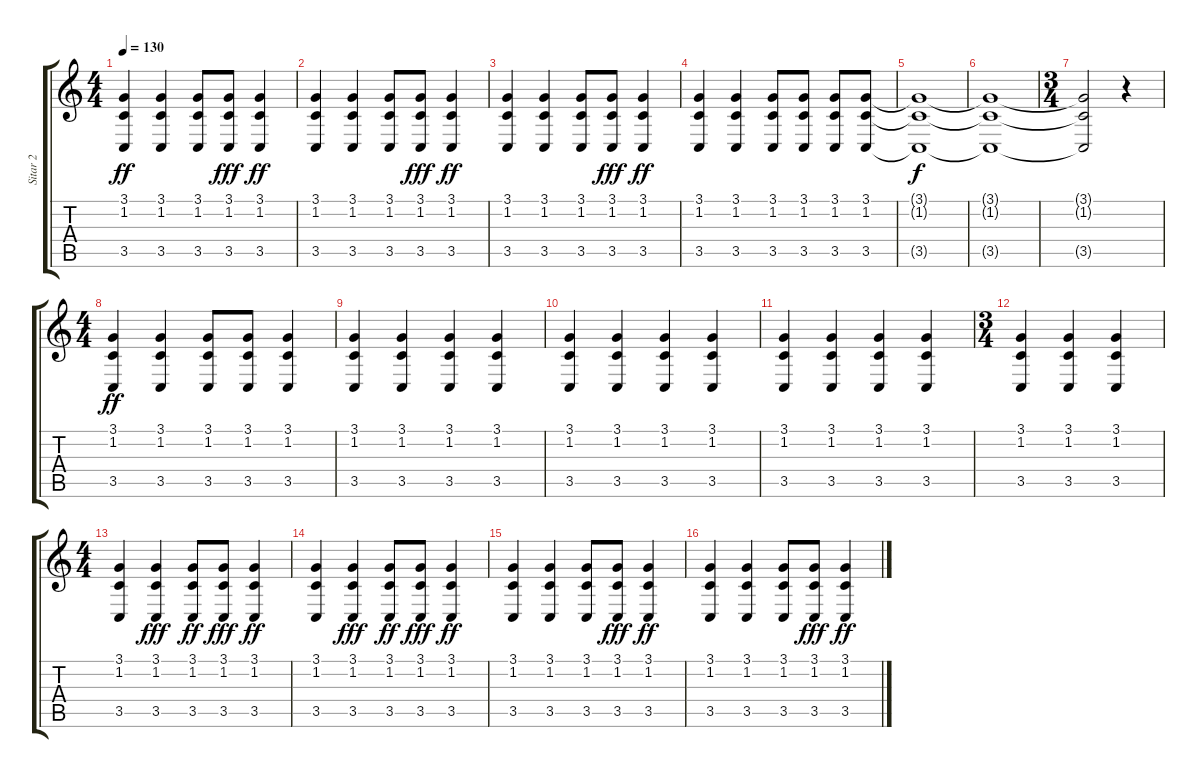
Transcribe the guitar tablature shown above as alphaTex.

\track ("Sitar 2" "Sitar 2") {instrument sitar}
\staff {score tabs}
\tuning (E4 B3 G3 D3 A2 E2) {hide}
\ts (4 4)
\tempo 130
\clef g2
\ks c
(3.1 1.2 3.5).4{dy ff} (3.1 1.2 3.5).4 (3.1 1.2 3.5).8 (3.1 1.2 3.5).8{dy fff} (3.1 1.2 3.5).4{dy ff} |
(3.1 1.2 3.5).4 (3.1 1.2 3.5).4 (3.1 1.2 3.5).8 (3.1 1.2 3.5).8{dy fff} (3.1 1.2 3.5).4{dy ff} |
(3.1 1.2 3.5).4 (3.1 1.2 3.5).4 (3.1 1.2 3.5).8 (3.1 1.2 3.5).8{dy fff} (3.1 1.2 3.5).4{dy ff} |
(3.1 1.2 3.5).4 (3.1 1.2 3.5).4 (3.1 1.2 3.5).8 (3.1 1.2 3.5).8 (3.1 1.2 3.5).8 (3.1 1.2 3.5).8 |
(3.1{t} 1.2{t} 3.5{t}).1{dy f} |
(3.1{t} 1.2{t} 3.5{t}).1 |
\ts (3 4)
(3.1{t} 1.2{t} 3.5{t}).2 r.4 |
\ts (4 4)
(3.1 1.2 3.5).4{dy ff} (3.1 1.2 3.5).4 (3.1 1.2 3.5).8 (3.1 1.2 3.5).8 (3.1 1.2 3.5).4 |
(3.1 1.2 3.5).4 (3.1 1.2 3.5).4 (3.1 1.2 3.5).4 (3.1 1.2 3.5).4 |
(3.1 1.2 3.5).4 (3.1 1.2 3.5).4 (3.1 1.2 3.5).4 (3.1 1.2 3.5).4 |
(3.1 1.2 3.5).4 (3.1 1.2 3.5).4 (3.1 1.2 3.5).4 (3.1 1.2 3.5).4 |
\ts (3 4)
(3.1 1.2 3.5).4 (3.1 1.2 3.5).4 (3.1 1.2 3.5).4 |
\ts (4 4)
(3.1 1.2 3.5).4 (3.1 1.2 3.5).4{dy fff} (3.1 1.2 3.5).8{dy ff} (3.1 1.2 3.5).8{dy fff} (3.1 1.2 3.5).4{dy ff} |
(3.1 1.2 3.5).4 (3.1 1.2 3.5).4{dy fff} (3.1 1.2 3.5).8{dy ff} (3.1 1.2 3.5).8{dy fff} (3.1 1.2 3.5).4{dy ff} |
(3.1 1.2 3.5).4 (3.1 1.2 3.5).4 (3.1 1.2 3.5).8 (3.1 1.2 3.5).8{dy fff} (3.1 1.2 3.5).4{dy ff} |
(3.1 1.2 3.5).4 (3.1 1.2 3.5).4 (3.1 1.2 3.5).8 (3.1 1.2 3.5).8{dy fff} (3.1 1.2 3.5).4{dy ff}
